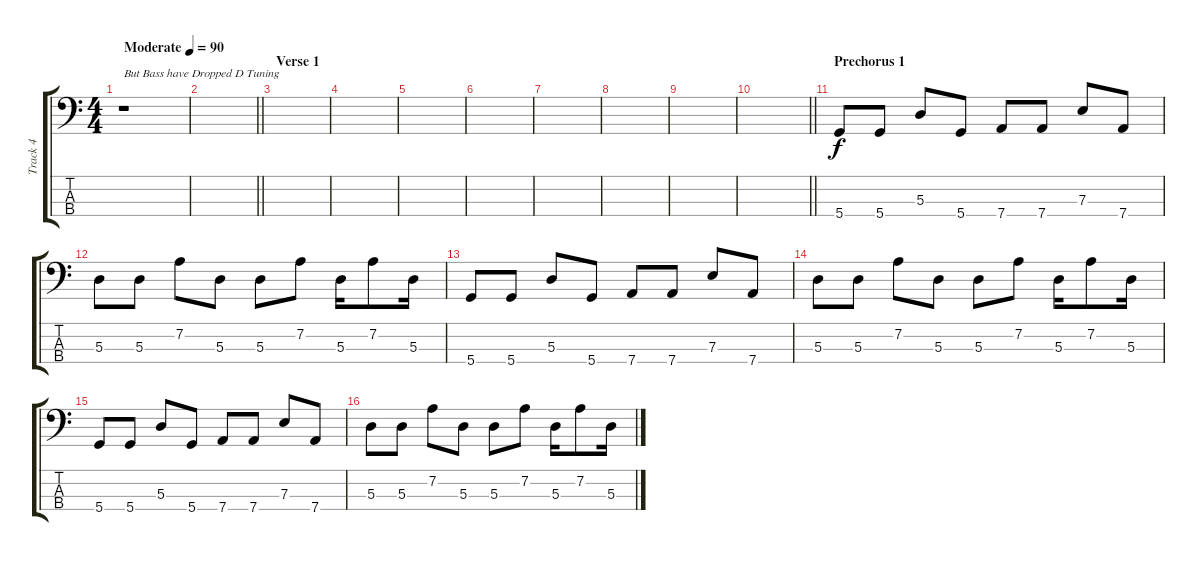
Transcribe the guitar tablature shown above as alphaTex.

\track ("Track 4" "Track 4") {instrument electricbassfinger}
\staff {score tabs}
\tuning (G2 D2 A1 D1) {hide}
\ts (4 4)
\tempo (90 "Moderate")
\clef f4
\ks c
r.1{txt "But Bass have Dropped D Tuning" dy f instrument electricbassfinger} |
\barLineRight lightlight
|
\section ("" "Verse 1")
|
|
|
|
|
|
|
\barLineRight lightlight
|
\section ("" "Prechorus 1")
5.4.8 5.4.8 5.3.8 5.4.8 7.4.8 7.4.8 7.3.8 7.4.8 |
5.3.8 5.3.8 7.2.8 5.3.8 5.3.8 7.2.8 5.3.16 7.2.8 5.3.16 |
5.4.8 5.4.8 5.3.8 5.4.8 7.4.8 7.4.8 7.3.8 7.4.8 |
5.3.8 5.3.8 7.2.8 5.3.8 5.3.8 7.2.8 5.3.16 7.2.8 5.3.16 |
5.4.8 5.4.8 5.3.8 5.4.8 7.4.8 7.4.8 7.3.8 7.4.8 |
5.3.8 5.3.8 7.2.8 5.3.8 5.3.8 7.2.8 5.3.16 7.2.8 5.3.16
